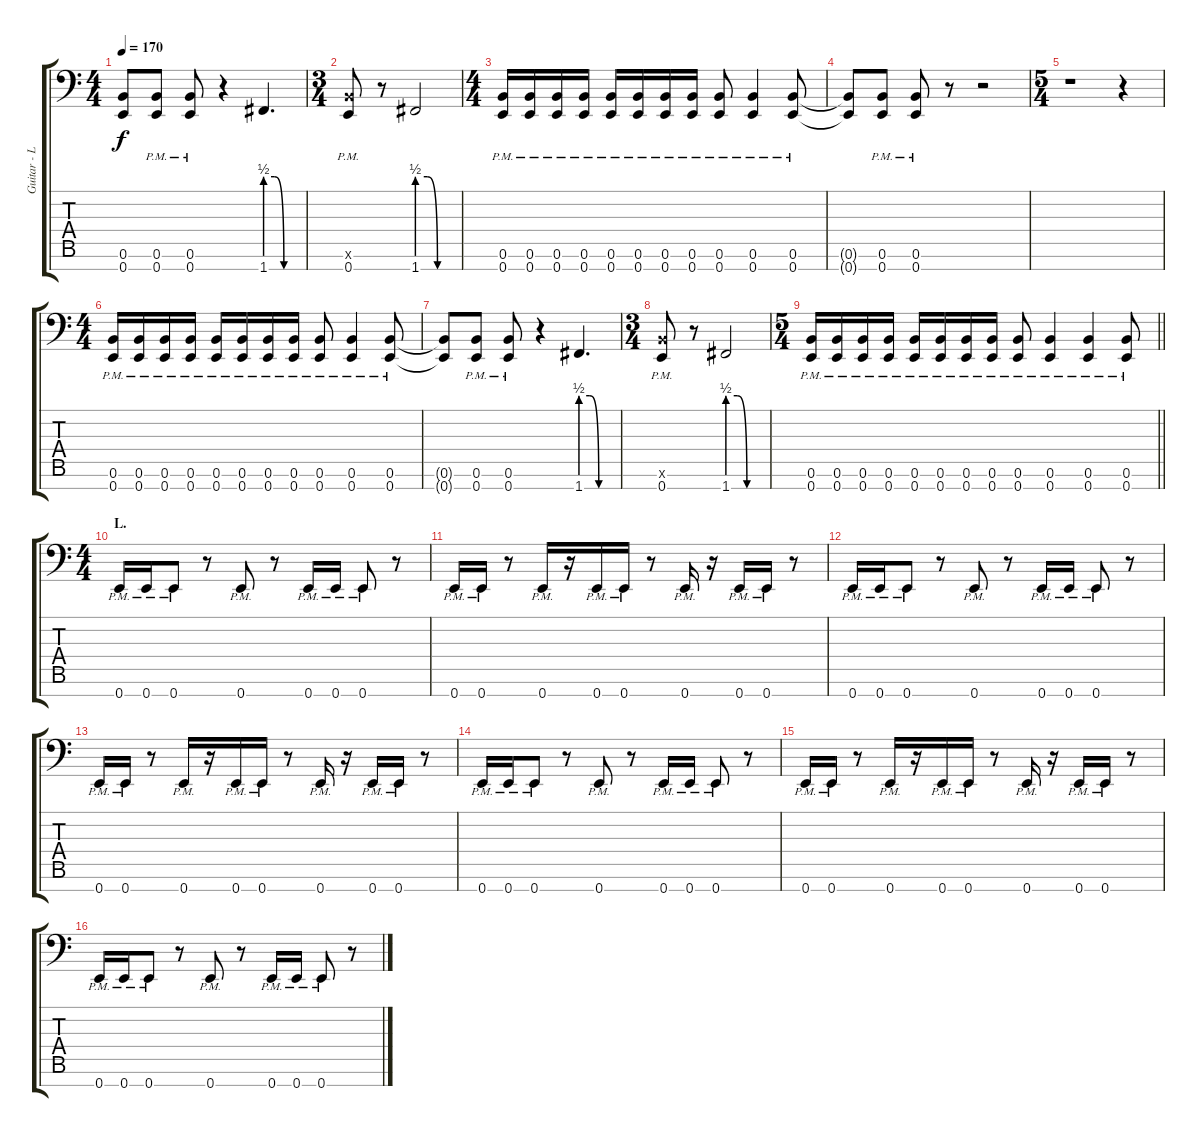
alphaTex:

\track ("Guitar - Left" "Guitar - L") {instrument distortionguitar}
\staff {score tabs}
\tuning (E4 B3 Gb3 B2 E2 B1 E1) {hide}
\ts (4 4)
\tempo 170
\clef f4
\ks c
(0.6{t} 0.7{t}).8{dy f} (0.6{pm} 0.7{pm}).8 (0.6{pm} 0.7{pm}).8 r.4 1.7{be (custom 0 2 15 2 30 0 60 0)}.4{d} |
\ts (3 4)
(0.6{x} 0.7{pm}).8 r.8 1.7{be (custom 0 2 15 2 30 0 60 0)}.2 |
\ts (4 4)
(0.6{pm} 0.7{pm}).16 (0.6{pm} 0.7{pm}).16 (0.6{pm} 0.7{pm}).16 (0.6{pm} 0.7{pm}).16 (0.6{pm} 0.7{pm}).16 (0.6{pm} 0.7{pm}).16 (0.6{pm} 0.7{pm}).16 (0.6{pm} 0.7{pm}).16 (0.6{pm} 0.7{pm}).8 (0.6{pm} 0.7{pm}).4 (0.6{pm} 0.7{pm}).8 |
(0.6{t} 0.7{t}).8 (0.6{pm} 0.7{pm}).8 (0.6{pm} 0.7{pm}).8 r.8 r.2 |
\ts (5 4)
r.1 r.4 |
\ts (4 4)
(0.6{pm} 0.7{pm}).16 (0.6{pm} 0.7{pm}).16 (0.6{pm} 0.7{pm}).16 (0.6{pm} 0.7{pm}).16 (0.6{pm} 0.7{pm}).16 (0.6{pm} 0.7{pm}).16 (0.6{pm} 0.7{pm}).16 (0.6{pm} 0.7{pm}).16 (0.6{pm} 0.7{pm}).8 (0.6{pm} 0.7{pm}).4 (0.6{pm} 0.7{pm}).8 |
(0.6{t} 0.7{t}).8 (0.6{pm} 0.7{pm}).8 (0.6{pm} 0.7{pm}).8 r.4 1.7{be (custom 0 2 15 2 30 0 60 0)}.4{d} |
\ts (3 4)
(0.6{x} 0.7{pm}).8 r.8 1.7{be (custom 0 2 15 2 30 0 60 0)}.2 |
\ts (5 4)
\barLineRight lightlight
(0.6{pm} 0.7{pm}).16 (0.6{pm} 0.7{pm}).16 (0.6{pm} 0.7{pm}).16 (0.6{pm} 0.7{pm}).16 (0.6{pm} 0.7{pm}).16 (0.6{pm} 0.7{pm}).16 (0.6{pm} 0.7{pm}).16 (0.6{pm} 0.7{pm}).16 (0.6{pm} 0.7{pm}).8 (0.6{pm} 0.7{pm}).4 (0.6{pm} 0.7{pm}).4 (0.6{pm} 0.7{pm}).8 |
\ts (4 4)
\section ("" "L.")
0.7{pm}.16 0.7{pm}.16 0.7{pm}.8 r.8 0.7{pm}.8 r.8 0.7{pm}.16 0.7{pm}.16 0.7{pm}.8 r.8 |
0.7{pm}.16 0.7{pm}.16 r.8 0.7{pm}.16 r.16 0.7{pm}.16 0.7{pm}.16 r.8 0.7{pm}.16 r.16 0.7{pm}.16 0.7{pm}.16 r.8 |
0.7{pm}.16 0.7{pm}.16 0.7{pm}.8 r.8 0.7{pm}.8 r.8 0.7{pm}.16 0.7{pm}.16 0.7{pm}.8 r.8 |
0.7{pm}.16 0.7{pm}.16 r.8 0.7{pm}.16 r.16 0.7{pm}.16 0.7{pm}.16 r.8 0.7{pm}.16 r.16 0.7{pm}.16 0.7{pm}.16 r.8 |
0.7{pm}.16 0.7{pm}.16 0.7{pm}.8 r.8 0.7{pm}.8 r.8 0.7{pm}.16 0.7{pm}.16 0.7{pm}.8 r.8 |
0.7{pm}.16 0.7{pm}.16 r.8 0.7{pm}.16 r.16 0.7{pm}.16 0.7{pm}.16 r.8 0.7{pm}.16 r.16 0.7{pm}.16 0.7{pm}.16 r.8 |
0.7{pm}.16 0.7{pm}.16 0.7{pm}.8 r.8 0.7{pm}.8 r.8 0.7{pm}.16 0.7{pm}.16 0.7{pm}.8 r.8
